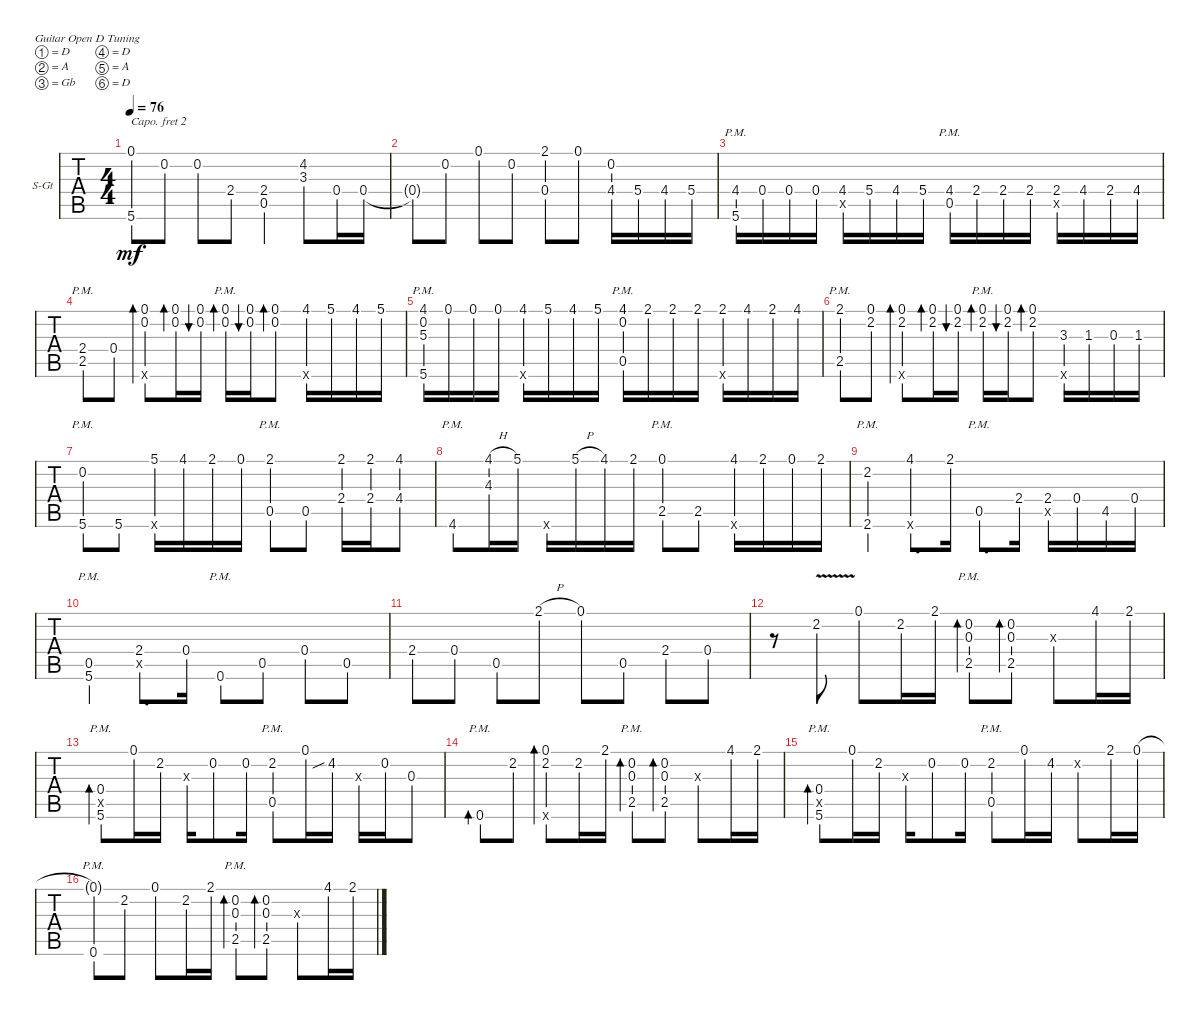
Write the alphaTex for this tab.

\defaultSystemsLayout 4
\bracketExtendMode groupsimilarinstruments
\firstSystemTrackNameOrientation horizontal
\otherSystemsTrackNameOrientation horizontal
\track ("Steel Guitar" "S-Gt") {instrument acousticguitarsteel}
\staff {tabs}
\capo 2
\tuning (D4 A3 Gb3 D3 A2 D2)
\ts (4 4)
\tempo 76
\clef g2
\ks c
(5.6 0.1).8{dy mf} 0.2.8 0.2.8 2.4.8 (2.4 0.5).4 (4.2 3.3).8 0.4.16 0.4.16 |
0.4{t}.8 0.2.8 0.1.8 0.2.8 (2.1 0.4).8 0.1.8 (4.4 0.2).16 5.4.16 4.4.16 5.4.16 |
(5.6 4.4{pm}).16 0.4.16 0.4.16 0.4.16 (4.4 0.5{x}).16 5.4.16 4.4.16 5.4.16 (0.5 4.4{pm}).16 2.4.16 2.4.16 2.4.16 (2.4 0.5{x}).16 4.4.16 2.4.16 4.4.16 |
(2.5{pm} 2.4).8 0.4.8 (0.1 0.2 0.6{x}).8{bd 30} (0.1 0.2).16{bd 30} (0.1 0.2).16{bu 30} (0.1 0.2{pm}).16{bd 30} (0.1 0.2).16{bu 30} (0.1 0.2).8{bd 30} (4.1 0.6{x}).16 5.1.16 4.1.16 5.1.16 |
(4.1 5.6{pm} 0.2 5.3).16 0.1.16 0.1.16 0.1.16 (4.1 0.6{x}).16 5.1.16 4.1.16 5.1.16 (4.1 0.5{pm} 0.2).16 2.1.16 2.1.16 2.1.16 (2.1 0.6{x}).16 4.1.16 2.1.16 4.1.16 |
(2.1 2.5{pm}).8 (2.2 0.1).8 (0.1 2.2 0.6{x}).8{bd 30} (0.1 2.2).16{bd 30} (0.1 2.2).16{bu 30} (0.1 2.2{pm}).16{bd 30} (0.1 2.2).16{bu 30} (0.1 2.2).8{bd 30} (3.3 0.6{x}).16 1.3.16 0.3.16 1.3.16 |
(5.6{pm} 0.2).8 5.6.8 (5.1 0.6{x}).16 4.1.16 2.1.16 0.1.16 (2.1 0.5{pm}).8 0.5.8 (2.1 2.4).16 (2.1 2.4).16 (4.1 4.4).8 |
4.6{pm}.8 (4.1{h} 4.3).16 5.1.16 0.6{x}.16 5.1{h}.16 4.1.16 2.1.16 (2.5{pm} 0.1).8 2.5.8 (4.1 0.6{x}).16 2.1.16 0.1.16 2.1.16 |
(2.2 2.6{pm}).4 (4.1 0.6{x}).8{d} 2.1.16 0.5{pm}.8{d} 2.4.16 (2.4 0.5{x}).16 0.4.16 4.5.16 0.4.16 |
(5.6 0.5{pm}).4 (2.4 0.5{x}).8{d} 0.4.16 0.6{pm}.8 0.5.8 0.4.8 0.5.8 |
2.4.8 0.4.8 0.5.8 2.1{h}.8 0.1.8 0.5.8 2.4.8 0.4.8 |
r.8 2.2{v}.8 0.1.8 2.2.16 2.1.16 (2.5{pm} 0.3 0.2).8{bd 30} (0.3 2.5 0.2).8{bd 30} 1.3{x}.8 4.1.16 2.1.16 |
(5.6 0.4 0.5{pm x}).8{bd 30} 0.1.16 2.2.16 1.3{x}.16 0.2.8 0.2.16 (2.2{pm} 0.5).8 0.1.16 4.2{sib}.16 1.3{x}.16 0.2.16 0.3.8 |
0.6{pm}.8{bd 30} 2.2.8 (0.1 0.6{x} 2.2).8{bd 30} 2.2.16 2.1.16 (2.5{pm} 0.3 0.2).8{bd 30} (0.3 2.5 0.2).8{bd 30} 1.3{x}.8 4.1.16 2.1.16 |
(5.6 0.5{x} 0.4{pm}).8{bd 30} 0.1.16 2.2.16 1.3{x}.16 0.2.8 0.2.16 (2.2{pm} 0.5).8 0.1.16 4.2.16 2.2{x}.8 2.1.16 0.1.16 |
(0.1{t} 0.6{pm}).8 2.2.8 0.1.8 2.2.16 2.1.16 (2.5{pm} 0.3 0.2).8{bd 30} (0.3 2.5 0.2).8{bd 30} 1.3{x}.8 4.1.16 2.1.16
